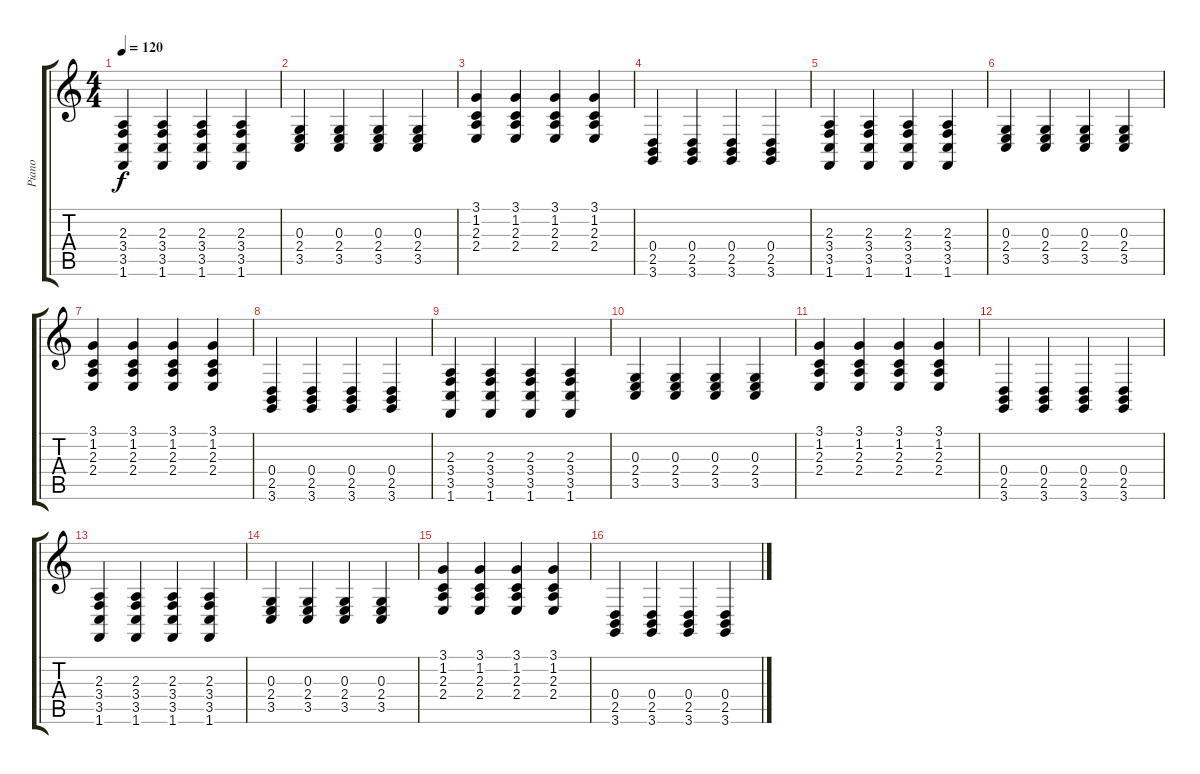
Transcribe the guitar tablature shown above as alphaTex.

\track ("Piano" "Piano") {instrument acousticgrandpiano}
\staff {score tabs}
\tuning (E4 B3 G3 D3 A2 E2) {hide}
\ts (4 4)
\tempo 120
\clef g2
\ks c
(2.3 3.4 3.5 1.6).4{dy f} (2.3 3.4 3.5 1.6).4 (2.3 3.4 3.5 1.6).4 (2.3 3.4 3.5 1.6).4 |
(0.3 2.4 3.5).4 (0.3 2.4 3.5).4 (0.3 2.4 3.5).4 (0.3 2.4 3.5).4 |
(3.1 1.2 2.3 2.4).4 (3.1 1.2 2.3 2.4).4 (3.1 1.2 2.3 2.4).4 (3.1 1.2 2.3 2.4).4 |
(0.4 2.5 3.6).4 (0.4 2.5 3.6).4 (0.4 2.5 3.6).4 (0.4 2.5 3.6).4 |
(2.3 3.4 3.5 1.6).4 (2.3 3.4 3.5 1.6).4 (2.3 3.4 3.5 1.6).4 (2.3 3.4 3.5 1.6).4 |
(0.3 2.4 3.5).4 (0.3 2.4 3.5).4 (0.3 2.4 3.5).4 (0.3 2.4 3.5).4 |
(3.1 1.2 2.3 2.4).4 (3.1 1.2 2.3 2.4).4 (3.1 1.2 2.3 2.4).4 (3.1 1.2 2.3 2.4).4 |
(0.4 2.5 3.6).4 (0.4 2.5 3.6).4 (0.4 2.5 3.6).4 (0.4 2.5 3.6).4 |
(2.3 3.4 3.5 1.6).4 (2.3 3.4 3.5 1.6).4 (2.3 3.4 3.5 1.6).4 (2.3 3.4 3.5 1.6).4 |
(0.3 2.4 3.5).4 (0.3 2.4 3.5).4 (0.3 2.4 3.5).4 (0.3 2.4 3.5).4 |
(3.1 1.2 2.3 2.4).4 (3.1 1.2 2.3 2.4).4 (3.1 1.2 2.3 2.4).4 (3.1 1.2 2.3 2.4).4 |
(0.4 2.5 3.6).4 (0.4 2.5 3.6).4 (0.4 2.5 3.6).4 (0.4 2.5 3.6).4 |
(2.3 3.4 3.5 1.6).4 (2.3 3.4 3.5 1.6).4 (2.3 3.4 3.5 1.6).4 (2.3 3.4 3.5 1.6).4 |
(0.3 2.4 3.5).4 (0.3 2.4 3.5).4 (0.3 2.4 3.5).4 (0.3 2.4 3.5).4 |
(3.1 1.2 2.3 2.4).4 (3.1 1.2 2.3 2.4).4 (3.1 1.2 2.3 2.4).4 (3.1 1.2 2.3 2.4).4 |
(0.4 2.5 3.6).4 (0.4 2.5 3.6).4 (0.4 2.5 3.6).4 (0.4 2.5 3.6).4
